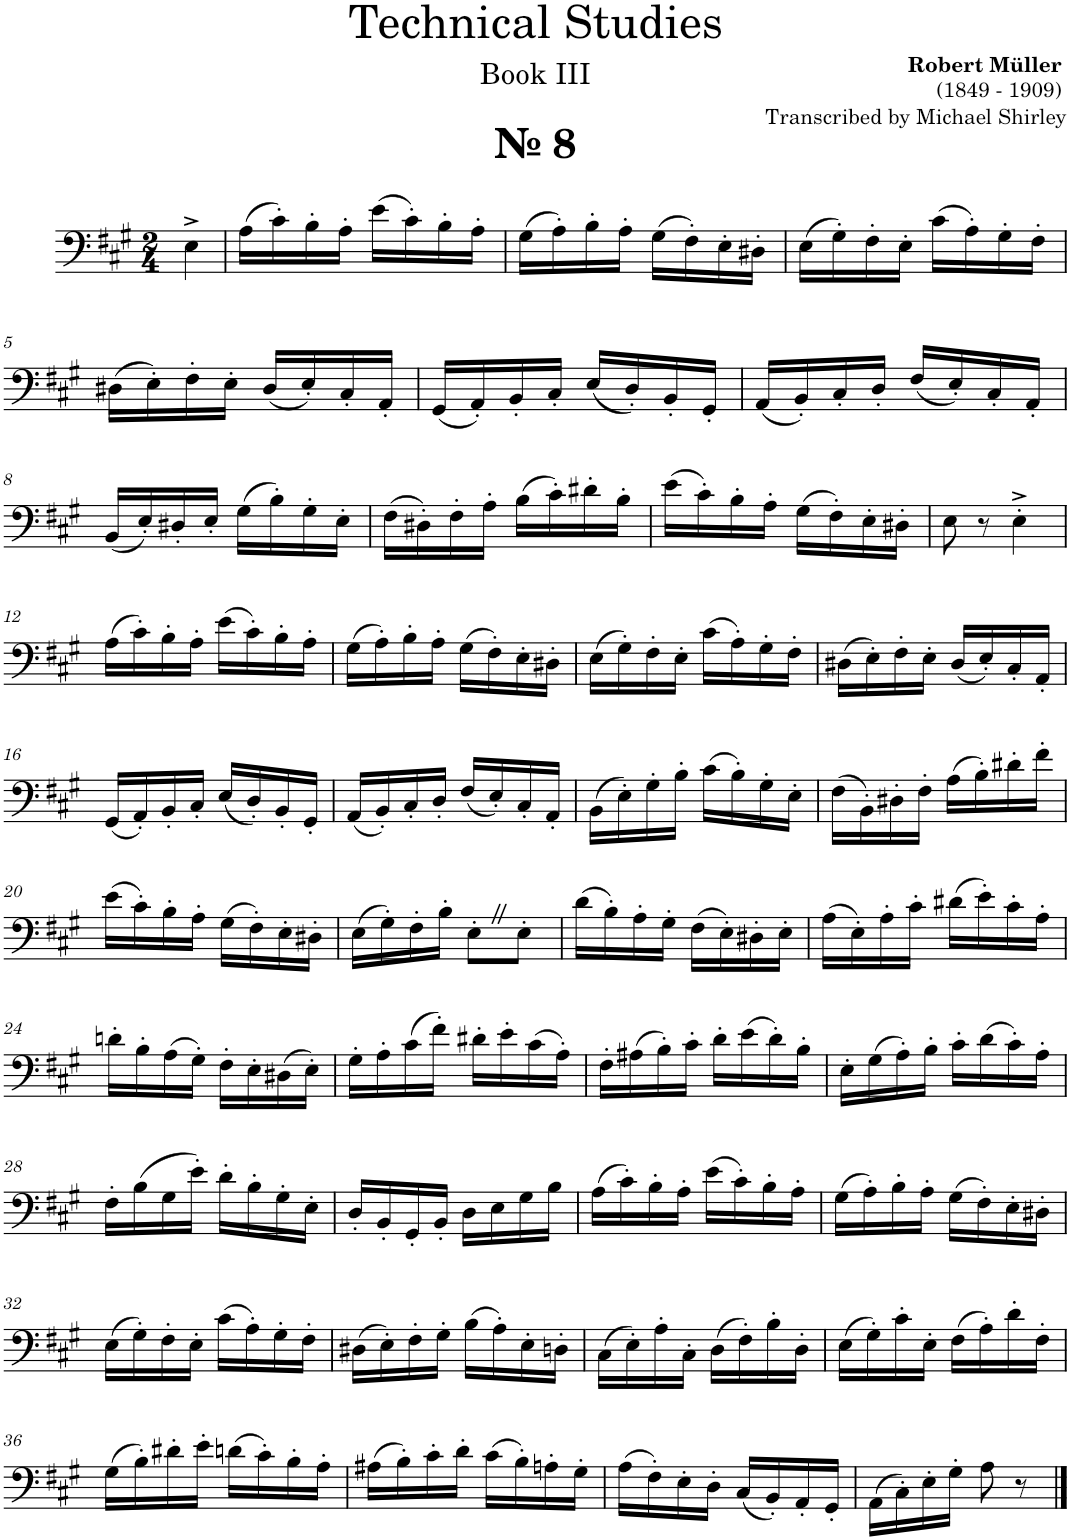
**kern
*part1
*staff1
*I"Trombone
*I'Tbn.
*clefF4
*k[f#c#g#]
*M2/4
=1
!LO:TX:a:B:t=№ 8
4E^\
=2
(16A\LL
16c#'\)
16B'\
16A'\JJ
(16e\LL
16c#'\)
16B'\
16A'\JJ
=3
(16G#\LL
16A'\)
16B'\
16A'\JJ
(16G#\LL
16F#'\)
16E'\
16D#X'\JJ
=4
(16E\LL
16G#'\)
16F#'\
16E'\JJ
(16c#\LL
16A'\)
16G#'\
16F#'\JJ
!!LO:LB:g=z
=5
(16D#X\LL
16E'\)
16F#'\
16E'\JJ
(16D#/LL
16E'/)
16C#'/
16AA'/JJ
=6
(16GG#/LL
16AA'/)
16BB'/
16C#'/JJ
(16E/LL
16D'/)
16BB'/
16GG#'/JJ
=7
(16AA/LL
16BB'/)
16C#'/
16D'/JJ
(16F#/LL
16E'/)
16C#'/
16AA'/JJ
!!LO:LB:g=z
=8
(16BB/LL
16E'/)
16D#X'/
16E'/JJ
(16G#\LL
16B'\)
16G#'\
16E'\JJ
=9
(16F#\LL
16D#X'\)
16F#'\
16A'\JJ
(16B\LL
16c#'\)
16d#X'\
16B'\JJ
=10
(16e\LL
16c#'\)
16B'\
16A'\JJ
(16G#\LL
16F#'\)
16E'\
16D#X'\JJ
=11
8E\
8r
4E'^\
!!LO:LB:g=z
=12
(16A\LL
16c#'\)
16B'\
16A'\JJ
(16e\LL
16c#'\)
16B'\
16A'\JJ
=13
(16G#\LL
16A'\)
16B'\
16A'\JJ
(16G#\LL
16F#'\)
16E'\
16D#X'\JJ
=14
(16E\LL
16G#'\)
16F#'\
16E'\JJ
(16c#\LL
16A'\)
16G#'\
16F#'\JJ
=15
(16D#X\LL
16E'\)
16F#'\
16E'\JJ
(16D#/LL
16E'/)
16C#'/
16AA'/JJ
!!LO:LB:g=z
=16
(16GG#/LL
16AA'/)
16BB'/
16C#'/JJ
(16E/LL
16D'/)
16BB'/
16GG#'/JJ
=17
(16AA/LL
16BB'/)
16C#'/
16D'/JJ
(16F#/LL
16E'/)
16C#'/
16AA'/JJ
=18
(16BB\LL
16E'\)
16G#'\
16B'\JJ
(16c#\LL
16B'\)
16G#'\
16E'\JJ
=19
(16F#\LL
16BB'\)
16D#X'\
16F#'\JJ
(16A\LL
16B'\)
16d#X'\
16f#'\JJ
!!LO:LB:g=z
=20
(16e\LL
16c#'\)
16B'\
16A'\JJ
(16G#\LL
16F#'\)
16E'\
16D#X'\JJ
=21
(16E\LL
16G#'\)
16F#'\
16B'\JJ
8E'Z\L
8E'\J
=22
(16d\LL
16B'\)
16A'\
16G#'\JJ
(16F#\LL
16E'\)
16D#X'\
16E'\JJ
=23
(16A\LL
16E'\)
16A'\
16c#'\JJ
(16d#X\LL
16e'\)
16c#'\
16A'\JJ
!!LO:LB:g=z
=24
16dn'\LL
16B'\
(16A\
16G#'\JJ)
16F#'\LL
16E'\
(16D#X\
16E'\JJ)
=25
16G#'\LL
16A'\
(16c#\
16f#'\JJ)
16d#X'\LL
16e'\
(16c#\
16A'\JJ)
=26
16F#'\LL
(16A#X\
16B'\)
16c#'\JJ
16d'\LL
(16e\
16d'\)
16B'\JJ
=27
16E'\LL
(16G#\
16A'\)
16B'\JJ
16c#'\LL
(16d\
16c#'\)
16A'\JJ
!!LO:LB:g=z
=28
16F#'\LL
(16B\
16G#\
16e'\JJ)
16d'\LL
16B'\
16G#'\
16E'\JJ
=29
16D'/LL
16BB'/
16GG#'/
16BB'/JJ
16D\LL
16E\
16G#\
16B\JJ
=30
(16A\LL
16c#'\)
16B'\
16A'\JJ
(16e\LL
16c#'\)
16B'\
16A'\JJ
=31
(16G#\LL
16A'\)
16B'\
16A'\JJ
(16G#\LL
16F#'\)
16E'\
16D#X'\JJ
!!LO:LB:g=z
=32
(16E\LL
16G#'\)
16F#'\
16E'\JJ
(16c#\LL
16A'\)
16G#'\
16F#'\JJ
=33
(16D#X\LL
16E'\)
16F#'\
16G#'\JJ
(16B\LL
16A'\)
16E'\
16Dn'\JJ
=34
(16C#\LL
16E'\)
16A'\
16C#'\JJ
(16D\LL
16F#'\)
16B'\
16D'\JJ
=35
(16E\LL
16G#'\)
16c#'\
16E'\JJ
(16F#\LL
16A'\)
16d'\
16F#'\JJ
!!LO:LB:g=z
=36
(16G#\LL
16B'\)
16d#X'\
16e'\JJ
(16dn\LL
16c#'\)
16B'\
16A'\JJ
=37
(16A#X\LL
16B'\)
16c#'\
16d'\JJ
(16c#\LL
16B'\)
16An'\
16G#'\JJ
=38
(16A\LL
16F#'\)
16E'\
16D'\JJ
(16C#/LL
16BB'/)
16AA'/
16GG#'/JJ
=39
(16AA\LL
16C#'\)
16E'\
16G#'\JJ
8A\
8r
==
*-
